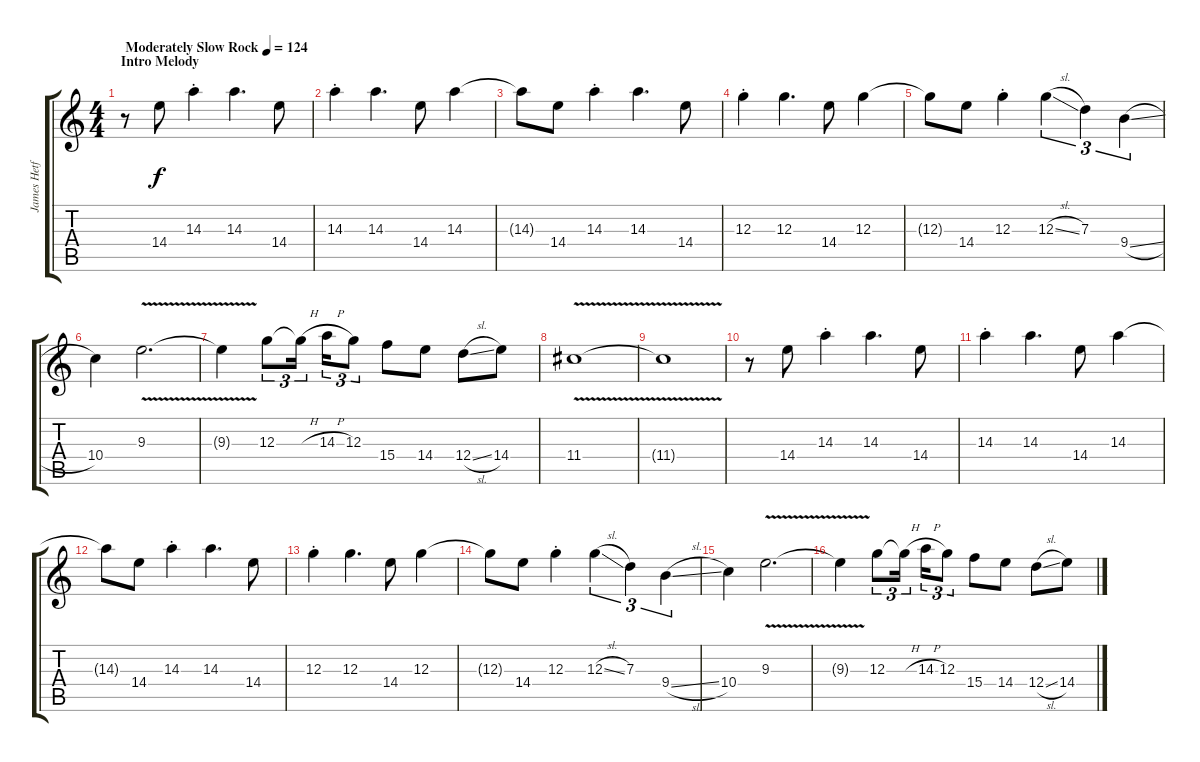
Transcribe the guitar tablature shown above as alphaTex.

\track ("James Hetfield Clean" "James Hetf") {instrument electricguitarclean}
\staff {score tabs}
\tuning (E4 B3 G3 D3 A2 E2) {hide}
\ts (4 4)
\section ("" "Intro Melody")
\tempo (124 "Moderately Slow Rock")
\clef g2
\ks c
r.8{dy f instrument electricguitarclean} 14.4.8 14.3{st}.4 14.3.4{d} 14.4.8 |
14.3{st}.4 14.3.4{d} 14.4.8 14.3.4 |
14.3{t}.8 14.4.8 14.3{st}.4 14.3.4{d} 14.4.8 |
12.3{st}.4 12.3.4{d} 14.4.8 12.3.4 |
12.3{t}.8 14.4.8 12.3{st}.4 12.3{sl}.4{tu (3 2)} 7.3.4{tu (3 2)} 9.4{sl}.4{tu (3 2)} |
10.4.4 9.3{v}.2{d} |
9.3{t}.4 12.3.8{tu (3 2)} 12.3{h t}.16{tu (3 2) beam splitsecondary} 14.3{h}.16{tu (3 2)} 12.3.8{tu (3 2)} 15.4.8 14.4.8 12.4{sl}.8 14.4.8 |
11.4{v}.1 |
11.4{t}.1 |
r.8 14.4.8 14.3{st}.4 14.3.4{d} 14.4.8 |
14.3{st}.4 14.3.4{d} 14.4.8 14.3.4 |
14.3{t}.8 14.4.8 14.3{st}.4 14.3.4{d} 14.4.8 |
12.3{st}.4 12.3.4{d} 14.4.8 12.3.4 |
12.3{t}.8 14.4.8 12.3{st}.4 12.3{sl}.4{tu (3 2)} 7.3.4{tu (3 2)} 9.4{sl}.4{tu (3 2)} |
10.4.4 9.3{v}.2{d} |
9.3{t}.4 12.3.8{tu (3 2)} 12.3{h t}.16{tu (3 2) beam splitsecondary} 14.3{h}.16{tu (3 2)} 12.3.8{tu (3 2)} 15.4.8 14.4.8 12.4{sl}.8 14.4.8
